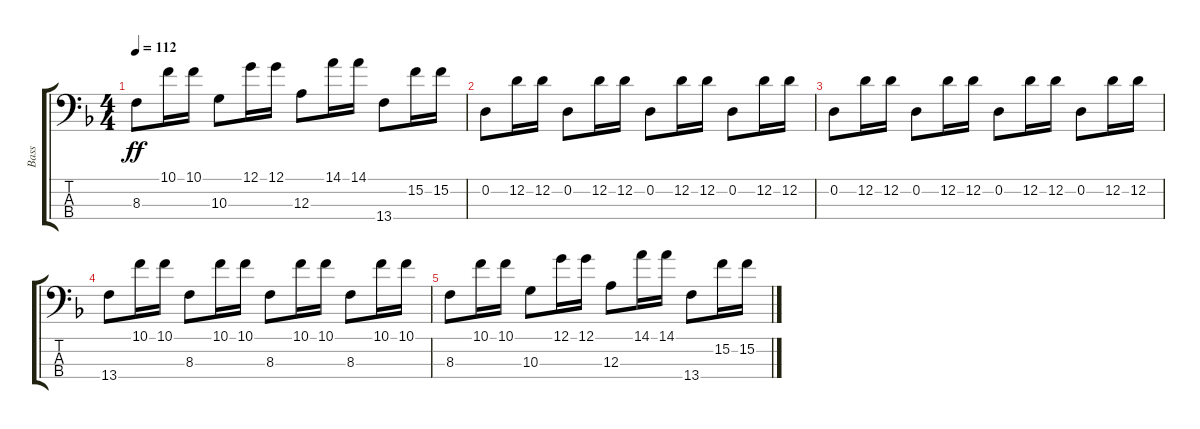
\track ("Bass" "Bass") {instrument electricbassfinger}
\staff {score tabs}
\tuning (G2 D2 A1 E1) {hide}
\ts (4 4)
\tempo 112
\clef f4
\ks f
8.3.8{dy ff} 10.1.16 10.1.16 10.3.8 12.1.16 12.1.16 12.3.8 14.1.16 14.1.16 13.4.8 15.2.16 15.2.16 |
0.2.8 12.2.16 12.2.16 0.2.8 12.2.16 12.2.16 0.2.8 12.2.16 12.2.16 0.2.8 12.2.16 12.2.16 |
0.2.8 12.2.16 12.2.16 0.2.8 12.2.16 12.2.16 0.2.8 12.2.16 12.2.16 0.2.8 12.2.16 12.2.16 |
13.4.8 10.1.16 10.1.16 8.3.8 10.1.16 10.1.16 8.3.8 10.1.16 10.1.16 8.3.8 10.1.16 10.1.16 |
8.3.8 10.1.16 10.1.16 10.3.8 12.1.16 12.1.16 12.3.8 14.1.16 14.1.16 13.4.8 15.2.16 15.2.16
